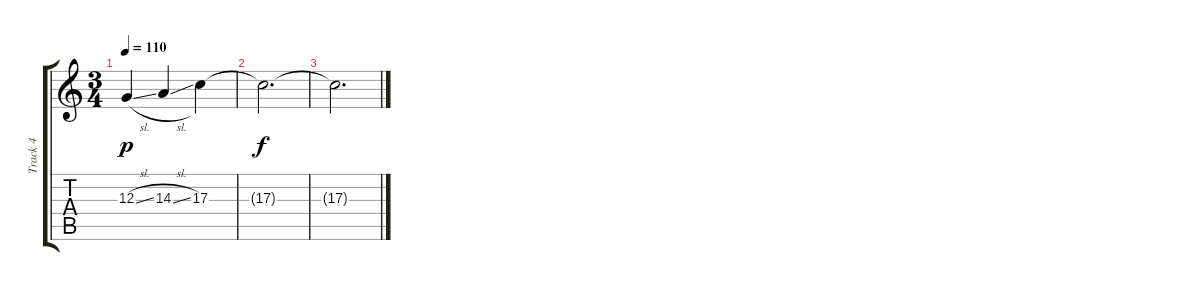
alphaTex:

\track ("Track 4" "Track 4") {instrument pad5bowed}
\staff {score tabs}
\tuning (E4 B3 G3 D3 A2 E2) {hide}
\ts (3 4)
\tempo 110
\clef g2
\ks c
12.3{sl}.4{dy p} 14.3{sl}.4 17.3.4 |
17.3{t}.2{d dy f volume 0} |
17.3{t}.2{d}
